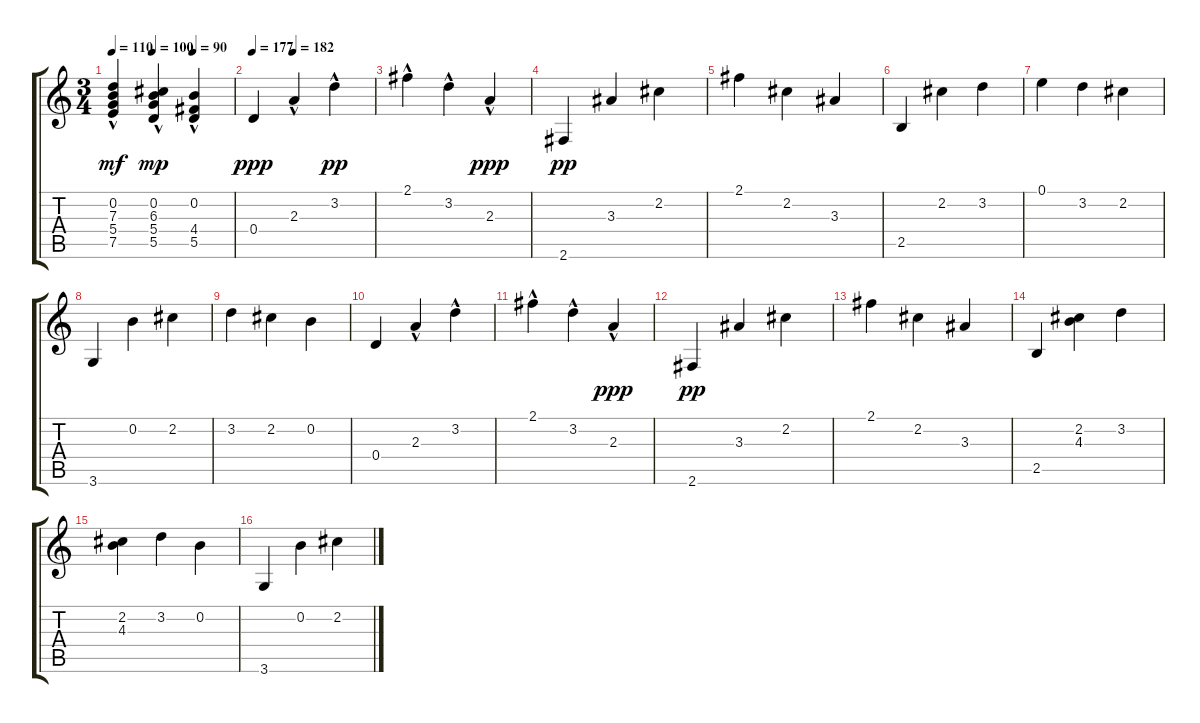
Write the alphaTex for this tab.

\track "" {instrument acousticguitarnylon}
\staff {score tabs}
\tuning (E4 B3 G3 D3 A2 E2) {hide}
\ts (3 4)
\tempo 110
\tempo (100 0.3333333333333333)
\tempo (90 0.6666666666666666)
\clef g2
\ks c
(0.2 7.3 5.4{hac} 7.5).4{dy mf} (0.2 6.3 5.4 5.5{hac}).4{dy mp} (0.2 4.4{hac} 5.5).4 |
\tempo 177
\tempo (182 0.3333333333333333)
0.4.4{dy ppp} 2.3{hac}.4 3.2{hac}.4{dy pp} |
2.1{hac}.4 3.2{hac}.4 2.3{hac}.4{dy ppp} |
2.6.4{dy pp} 3.3.4 2.2.4 |
2.1.4 2.2.4 3.3.4 |
2.5.4 2.2.4 3.2.4 |
0.1.4 3.2.4 2.2.4 |
3.6.4 0.2.4 2.2.4 |
3.2.4 2.2.4 0.2.4 |
0.4.4 2.3{hac}.4 3.2{hac}.4 |
2.1{hac}.4 3.2{hac}.4 2.3{hac}.4{dy ppp} |
2.6.4{dy pp} 3.3.4 2.2.4 |
2.1.4 2.2.4 3.3.4 |
2.5.4 (2.2 4.3).4 3.2.4 |
(2.2 4.3).4 3.2.4 0.2.4 |
3.6.4 0.2.4 2.2.4
